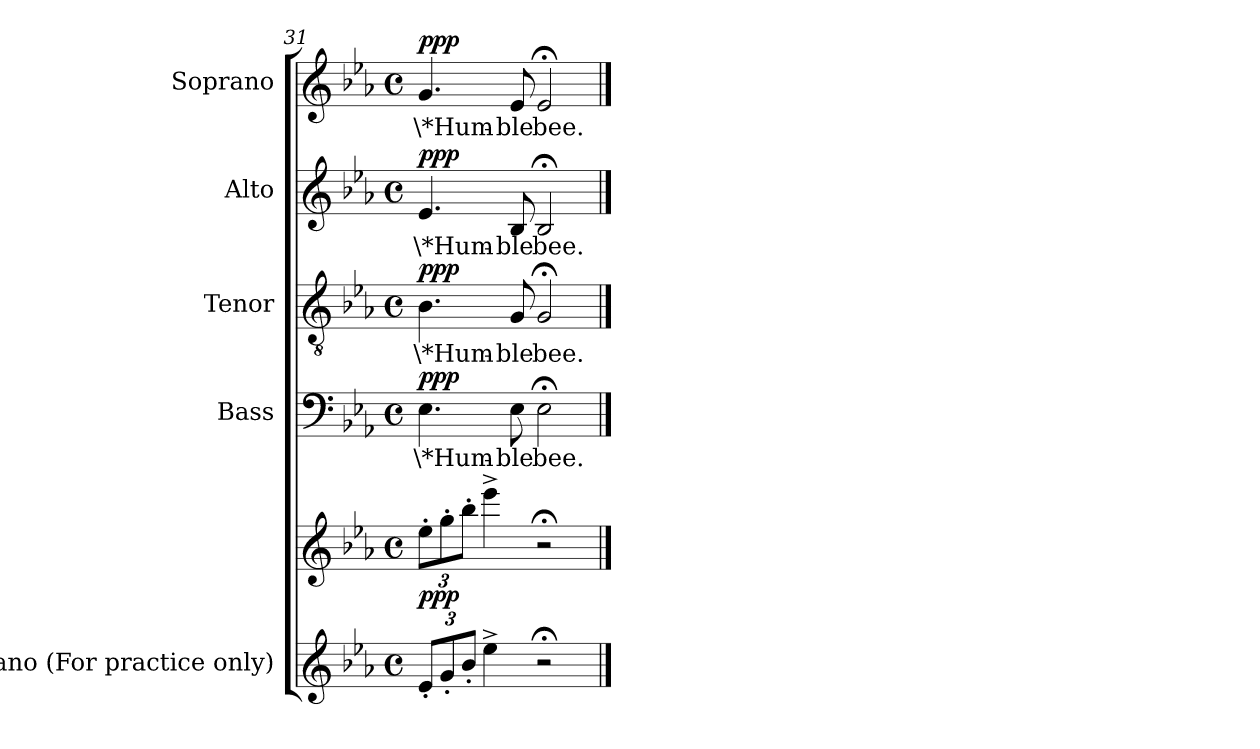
**kern	**kern	**dynam	**kern	**text	**dynam	**kern	**text	**dynam	**kern	**text	**dynam	**kern	**text	**dynam
*part5	*part5	*part5	*part4	*part4	*part4	*part3	*part3	*part3	*part2	*part2	*part2	*part1	*part1	*part1
*staff6	*staff5	*staff5/6	*staff4	*staff4	*staff4	*staff3	*staff3	*staff3	*staff2	*staff2	*staff2	*staff1	*staff1	*staff1
*I"Piano (For practice only)	*	*	*I"Bass	*	*	*I"Tenor	*	*	*I"Alto	*	*	*I"Soprano	*	*
*I'Pno	*	*	*	*	*	*	*	*	*	*	*	*	*	*
*clefG2	*clefG2	*	*clefF4	*	*	*clefGv2	*	*	*clefG2	*	*	*clefG2	*	*
*k[b-e-a-]	*k[b-e-a-]	*	*k[b-e-a-]	*	*	*k[b-e-a-]	*	*	*k[b-e-a-]	*	*	*k[b-e-a-]	*	*
*M4/4	*M4/4	*	*M4/4	*	*	*M4/4	*	*	*M4/4	*	*	*M4/4	*	*
*met(c)	*met(c)	*	*met(c)	*	*	*met(c)	*	*	*met(c)	*	*	*met(c)	*	*
*Xbrackettup	*Xbrackettup	*	*	*	*	*	*	*	*	*	*	*	*	*
=31	=31	=31	=31	=31	=31	=31	=31	=31	=31	=31	=31	=31	=31	=31
!	!	!LO:DY:b	!	!LO:LY:b	!LO:DY:a	!	!LO:LY:b	!LO:DY:a	!	!LO:LY:b	!LO:DY:a	!	!LO:LY:b	!LO:DY:a
12e-'/L	12ee-'\L	ppp	4.E-\	\*Hum-	ppp	4.B-\	\*Hum-	ppp	4.e-/	\*Hum-	ppp	4.g/	\*Hum-	ppp
12g'/	12gg'\	.	.	.	.	.	.	.	.	.	.	.	.	.
12b-'/J	12bb-'\J	.	.	.	.	.	.	.	.	.	.	.	.	.
4ee-^\	4eee-^\	.	.	.	.	.	.	.	.	.	.	.	.	.
!	!	!	!	!LO:LY:b	!	!	!LO:LY:b	!	!	!LO:LY:b	!	!	!LO:LY:b	!
.	.	.	8E-\	-ble	.	8G/	-ble	.	8B-/	-ble	.	8e-/	-ble	.
!	!	!	!	!LO:LY:b	!	!	!LO:LY:b	!	!	!LO:LY:b	!	!	!LO:LY:b	!
2r;<	2r;<	.	2E-;<\	bee.	.	2G;</	bee.	.	2B-;</	bee.	.	2e-;</	bee.	.
==	==	==	==	==	==	==	==	==	==	==	==	==	==	==
*-	*-	*-	*-	*-	*-	*-	*-	*-	*-	*-	*-	*-	*-	*-
